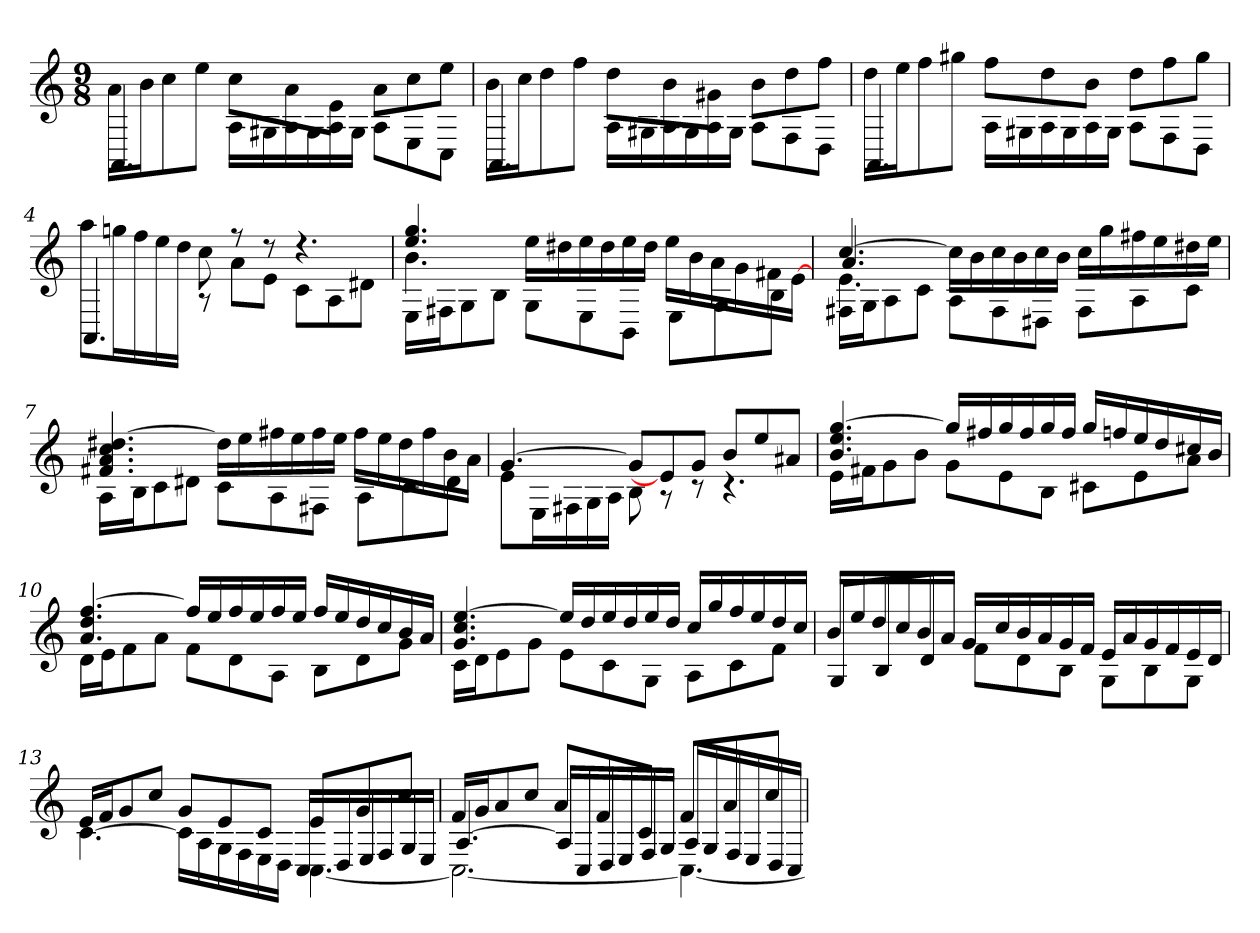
**kern
*part1
*staff1
*k[]
*a:
*M9/8
*MM90
=1
*^
16a\LL	4.AA/
16b\J	.
8cc\	.
8ee\J	.
8cc\L	16A\LL
.	16G#X\
8a\	16A\
.	16G#\
8e\J	16A\
.	16G#\JJ
8a\L	8A\L
8cc\	8E\
8ee\J	8C\J
=2	=2
16b\LL	4.AA/
16cc\J	.
8dd\	.
8ff\J	.
8dd\L	16A\LL
.	16G#X\
8b\	16A\
.	16G#\
8g#X\J	16A\
.	16G#\JJ
8b\L	8A\L
8dd\	8F\
8ff\J	8D\J
=3	=3
16dd\LL	4.AA/
16ee\J	.
8ff\	.
8gg#X\J	.
8ff\L	16A\LL
.	16G#X\
8dd\	16A\
.	16G#\
8b\J	16A\
.	16G#\JJ
8dd\L	8A\L
8ff\	8F\
8gg#\J	8D\J
=4	=4
8aa\L	4.AA/
16ggn\L	.
16ff\	.
16ee\	.
16dd\JJ	.
8cc\	8r
8r	8a\L
8r	8e\J
4.r	8c\L
.	8A\
.	8d#X\J
=5	=5
*	*^
4.ee/ 4.gg/	4.b\	16E\LL
.	.	16F#X\J
.	.	8G\
.	.	8B\J
16ee\LL	4.ryy	8G\L
16dd#X\	.	.
16ee\	.	8E\
16dd#\	.	.
16ee\	.	8BB\J
16dd#\JJ	.	.
16ee\LL	4ryy	8E\L
16b\	.	.
16a\	.	8G\
16g\	.	.
16f#X\	16ryy	8B\J
[16e\JJ	16ryy	.
=6	=6	=6
*	*	*^
[4.cc/	4.a/	4.e\	16F#X\LL
.	.	.	16G\J
.	.	.	8A\
.	.	.	8c\J
16cc\LL]	4.ryy	4.ryy	8A\L
16b\	.	.	.
16cc\	.	.	8F#\
16b\	.	.	.
16cc\	.	.	8D#X\J
16b\JJ	.	.	.
16cc\LL	4.ryy	4.ryy	8F#\L
16gg\	.	.	.
16ff#X\	.	.	8A\
16ee\	.	.	.
16dd#X\	.	.	8c\J
16ee\JJ	.	.	.
*	*v	*v	*v
=7	=7
4.f#X/ 4.a/ 4.cc/ [4.dd#X/	16A\LL
.	16B\J
.	8c\
.	8d#X\J
16dd#\LL]	8c\L
16ee\	.
16ff#X\	8A\
16ee\	.
16ff#\	8F#X\J
16ee\JJ	.
16ff#\LL	8A\L
16ee\	.
16dd#\	8c\
16ff#\	.
16b\	8d#\J
16a\JJ	.
=8	=8
[4.g/	8e\L
.	16E\L
.	16F#X\
.	16G\
.	16A\JJ
8g/L]	8B\
8e/]	8r
8g/J	8r
8b/L	4.r
8ee/	.
8a#X/J	.
=9	=9
4.b/ 4.ee/ [4.gg/	16e\LL
.	16f#X\J
.	8g\
.	8b\J
16gg/LL]	8g\L
16ff#X/	.
16gg/	8e\
16ff#/	.
16gg/	8B\J
16ff#/JJ	.
16gg/LL	8c#X\L
16ffn/	.
16ee/	8e\
16dd/	.
16cc#X/	8a\J
16b/JJ	.
=10	=10
4.a/ 4.dd/ [4.ff/	16d\LL
.	16e\J
.	8f\
.	8a\J
16ff/LL]	8f\L
16ee/	.
16ff/	8d\
16ee/	.
16ff/	8A\J
16ee/JJ	.
16ff/LL	8B\L
16ee/	.
16dd/	8d\
16cc/	.
16b/	8g\J
16a/JJ	.
=11	=11
4.g/ 4.cc/ [4.ee/	16c\LL
.	16d\J
.	8e\
.	8g\J
16ee/LL]	8e\L
16dd/	.
16ee/	8c\
16dd/	.
16ee/	8G\J
16dd/JJ	.
16cc/LL	8A\L
16gg/	.
16ff/	8c\
16ee/	.
16dd/	8f\J
16cc/JJ	.
=12	=12
16b/LL	8G/L
16ee/	.
16dd/	8B/
16cc/	.
16b/	8d\J
16a/JJ	.
16g/LL	8f\L
16cc/	.
16b/	8d\
16a/	.
16g/	8B/J
16f/JJ	.
16e/LL	8G\L
16a/	.
16g/	8B\
16f/	.
16e/	8G\J
16d/JJ	.
=13	=13
*	*^
16e/LL	2.ryy	[4.c\
16f/J	.	.
8g/	.	.
8cc/J	.	.
8g/L	.	16c\LL]
.	.	16A\
8e/	.	16G\
.	.	16F\
8c/J	.	16E\
.	.	16D\JJ
8e/L	[4.C\	16C/LL
.	.	16D/
8g/	.	16E/
.	.	16F/
8cc/J	.	16G/
.	.	16E/JJ
=14	=14	=14
16f/LL	2.C\_	[4.A/
16g/J	.	.
8a/	.	.
8cc/J	.	.
8a/L	.	16A/LL]
.	.	16C/
8f/	.	16D/
.	.	16E/
8c/J	.	16F/
.	.	16G/JJ
8f/L	4.C\_	16A/LL
.	.	16G/
8a/	.	16F/
.	.	16E/
8cc/J	.	16D/
.	.	16C/JJ
*v	*v	*v
=
*-
